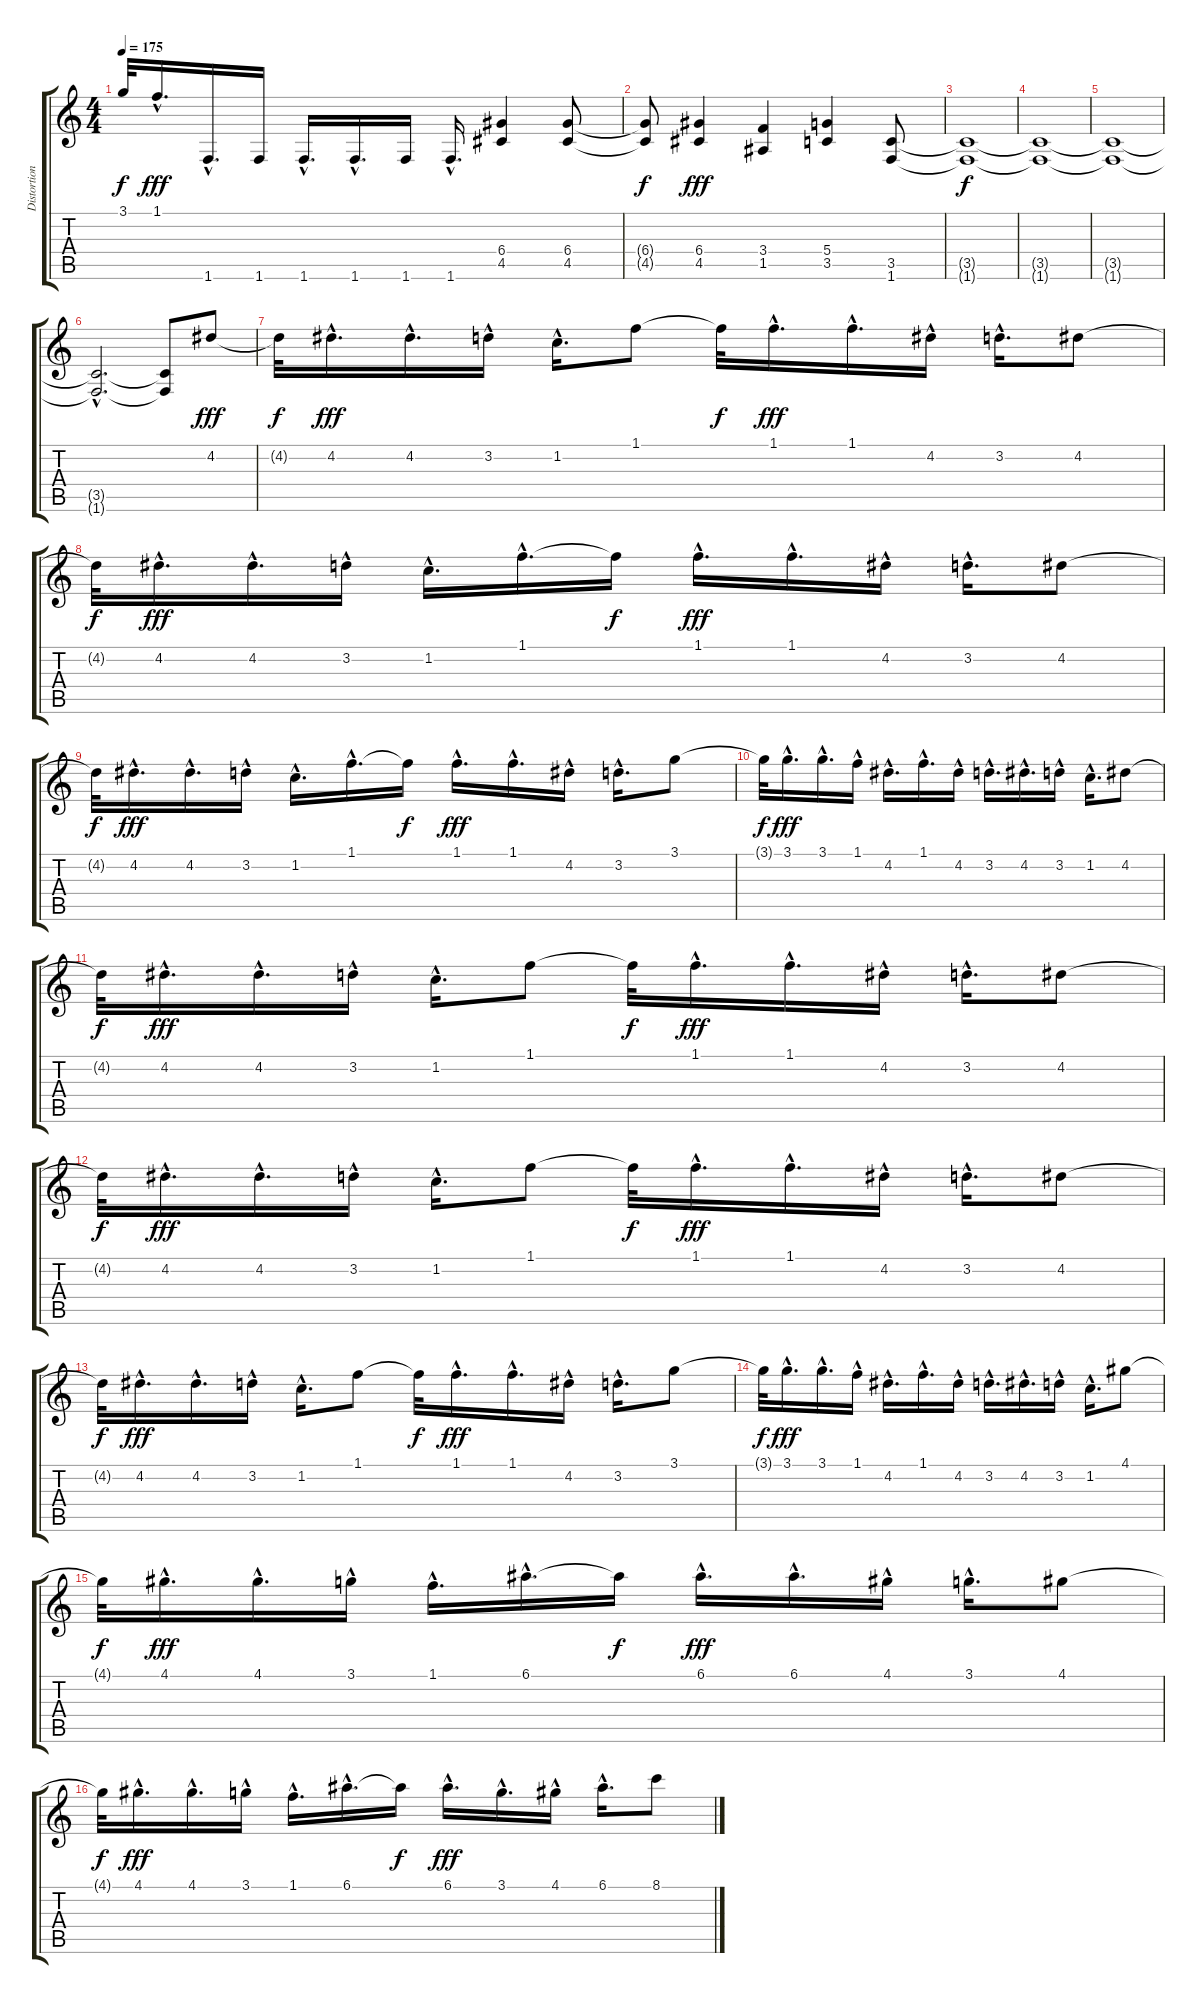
\track ("Distortion guitr" "Distortion") {instrument distortionguitar}
\staff {score tabs}
\tuning (E4 B3 G3 D3 A2 E2) {hide}
\ts (4 4)
\tempo 175
\clef g2
\ks c
3.1{t}.32{dy f} 1.1{hac}.16{d dy fff} 1.6{hac}.16{d} 1.6.16 1.6{hac}.16{d} 1.6{hac}.16{d} 1.6.16 1.6{hac}.16{d} (6.4 4.5).4 (6.4 4.5).8 |
(6.4{t} 4.5{t}).8{dy f} (6.4 4.5).4{dy fff} (3.4 1.5).4 (5.4 3.5).4 (3.5 1.6).8 |
(3.5{t} 1.6{t}).1{dy f} |
(3.5{t} 1.6{t}).1 |
(3.5{t} 1.6{t}).1 |
(3.5{hac t} 1.6{hac t}).2{d} (3.5{t} 1.6{t}).8 4.2.8{dy fff} |
4.2{t}.32{dy f} 4.2{hac}.16{d dy fff} 4.2{hac}.16{d} 3.2{hac}.16 1.2{hac}.16{d} 1.1.8 1.1{t}.32{dy f} 1.1{hac}.16{d dy fff} 1.1{hac}.16{d} 4.2{hac}.16 3.2{hac}.16{d} 4.2.8 |
4.2{t}.32{dy f} 4.2{hac}.16{d dy fff} 4.2{hac}.16{d} 3.2{hac}.16 1.2{hac}.16{d} 1.1{hac}.16{d} 1.1{t}.16{dy f} 1.1{hac}.16{d dy fff} 1.1{hac}.16{d} 4.2{hac}.16 3.2{hac}.16{d} 4.2.8 |
4.2{t}.32{dy f} 4.2{hac}.16{d dy fff} 4.2{hac}.16{d} 3.2{hac}.16 1.2{hac}.16{d} 1.1{hac}.16{d} 1.1{t}.16{dy f} 1.1{hac}.16{d dy fff} 1.1{hac}.16{d} 4.2{hac}.16 3.2{hac}.16{d} 3.1.8 |
3.1{t}.32{dy f} 3.1{hac}.16{d dy fff} 3.1{hac}.16{d} 1.1{hac}.16 4.2{hac}.16{d} 1.1{hac}.16{d} 4.2{hac}.16 3.2{hac}.16{d} 4.2{hac}.16{d} 3.2{hac}.16 1.2{hac}.16{d} 4.2.8 |
4.2{t}.32{dy f} 4.2{hac}.16{d dy fff} 4.2{hac}.16{d} 3.2{hac}.16 1.2{hac}.16{d} 1.1.8 1.1{t}.32{dy f} 1.1{hac}.16{d dy fff} 1.1{hac}.16{d} 4.2{hac}.16 3.2{hac}.16{d} 4.2.8 |
4.2{t}.32{dy f} 4.2{hac}.16{d dy fff} 4.2{hac}.16{d} 3.2{hac}.16 1.2{hac}.16{d} 1.1.8 1.1{t}.32{dy f} 1.1{hac}.16{d dy fff} 1.1{hac}.16{d} 4.2{hac}.16 3.2{hac}.16{d} 4.2.8 |
4.2{t}.32{dy f} 4.2{hac}.16{d dy fff} 4.2{hac}.16{d} 3.2{hac}.16 1.2{hac}.16{d} 1.1.8 1.1{t}.32{dy f} 1.1{hac}.16{d dy fff} 1.1{hac}.16{d} 4.2{hac}.16 3.2{hac}.16{d} 3.1.8 |
3.1{t}.32{dy f} 3.1{hac}.16{d dy fff} 3.1{hac}.16{d} 1.1{hac}.16 4.2{hac}.16{d} 1.1{hac}.16{d} 4.2{hac}.16 3.2{hac}.16{d} 4.2{hac}.16{d} 3.2{hac}.16 1.2{hac}.16{d} 4.1.8 |
4.1{t}.32{dy f} 4.1{hac}.16{d dy fff} 4.1{hac}.16{d} 3.1{hac}.16 1.1{hac}.16{d} 6.1{hac}.16{d} 6.1{t}.16{dy f} 6.1{hac}.16{d dy fff} 6.1{hac}.16{d} 4.1{hac}.16 3.1{hac}.16{d} 4.1.8 |
4.1{t}.32{dy f} 4.1{hac}.16{d dy fff} 4.1{hac}.16{d} 3.1{hac}.16 1.1{hac}.16{d} 6.1{hac}.16{d} 6.1{t}.16{dy f} 6.1{hac}.16{d dy fff} 3.1{hac}.16{d} 4.1{hac}.16 6.1{hac}.16{d} 8.1.8
